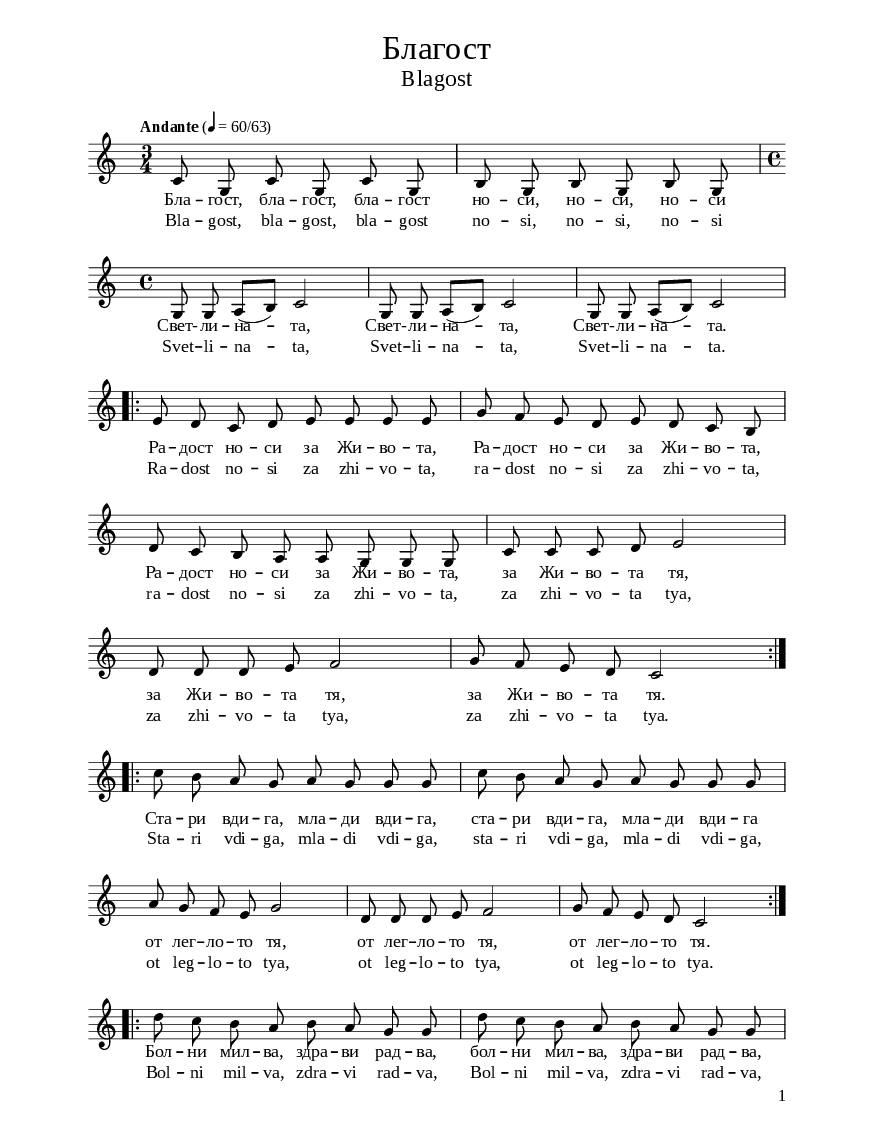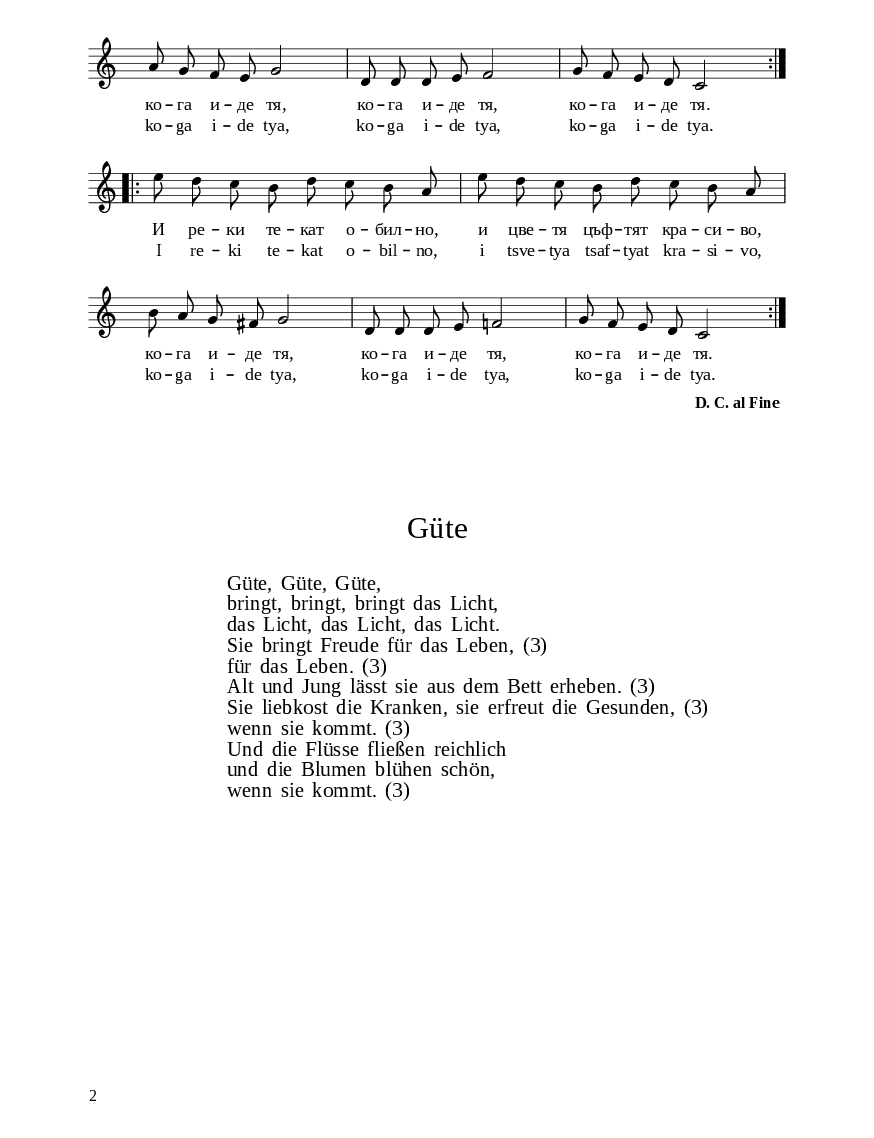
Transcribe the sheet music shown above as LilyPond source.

\version "2.22.0"

\paper {
  #(set-paper-size "a5")
}

\bookpart {
  \paper {
    print-all-headers = ##t
    print-page-number = ##t
    print-first-page-number = ##t

    % put page numbers on the bottom
    oddHeaderMarkup = \markup ""
    evenHeaderMarkup = \markup ""
    oddFooterMarkup = \markup
    \fill-line {
      ""
      \on-the-fly #print-page-number-check-first \fromproperty #'page:page-number-string
    }
    evenFooterMarkup = \markup
    \fill-line {
      \on-the-fly #print-page-number-check-first \fromproperty #'page:page-number-string
      ""
    }

    left-margin = 1.5\cm
    right-margin = 1.5\cm
    top-margin = 1.6\cm
    bottom-margin = 1.2\cm
    ragged-bottom = ##t % do not spread the staves to fill the whole vertical space

    % change lyrics and titles font (affects notes also)
    fonts =
    #(make-pango-font-tree
      "Times New Roman"
      "DejaVu Sans"
      "DejaVu Sans Mono"
      (/ (* staff-height pt) 3.6))

    % change distance between staves
    system-system-spacing =
    #'((basic-distance . 12)
       (minimum-distance . 6)
       (padding . 1)
       (stretchability . 12))
  }

  \header {
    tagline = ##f
  }

  \score{
    \layout {
      indent = 0.0\cm % remove first line indentation
      %ragged-last = ##t % do not spread last line to fill the whole space
      \context {
        \Score
        \omit BarNumber %remove bar numbers
      } % context

      \context {
        % change staff size
        \Staff
        fontSize = #+0 % affects notes size only
        \override StaffSymbol #'staff-space = #(magstep -3)
        \override StaffSymbol #'thickness = #0.5
        \override BarLine #'hair-thickness = #1
        %\override StaffSymbol #'ledger-line-thickness = #'(0 . 0)
      }

      \context {
        % adjust space between staff and lyrics and between the two lyric lines
        \Lyrics
        \override VerticalAxisGroup.nonstaff-relatedstaff-spacing = #'((basic-distance . 4.5))
        \override VerticalAxisGroup.nonstaff-nonstaff-spacing = #'((minimum-distance . 2))
      }
    } % layout

    \new Voice \absolute {

      \clef treble
      \key c \major
      \time 3/4
      %\tempo "Moderato" 8 = 160
      \tempo \markup {
        % make tempo note smaller
        \concat {
          "Andante" \normal-text { " (" }
          \teeny \general-align #Y #DOWN \note {4} #0.8
          \normal-text { " = 60/63)" }
        }
      }
      \autoBeamOff
      c'8 g c' g c' g | b8 g b g b g \break |

      \time 4/4  g8 g a [( b )] c'2 |g8 g a [( b )] c'2 | g8 g a [( b )] c'2 \break |

      \repeat volta 2 {
        e'8 d' c' d' e' e' e' e' | g'8 f' e' d' e' d' c' b \break |

        d'8 c' b a a g g g |c'8 c' c' d' e'2 \break |

        d'8 d' d' e' f'2 | g'8 f' e' d' c'2 \break
      }

      \repeat volta 2 {
        c''8 b' a' g' a' g' g' g' |  c''8 b' a' g' a' g' g' g' \break |

        a'8 g' f' e' g'2 | d'8 d' d' e' f'2 | g'8 f' e' d' c'2
      }  \break |

      \repeat volta 2 {
        d''8 c'' b' a' b' a' g' g' | d''8 c'' b' a' b' a' g' g' \break

        a'8 g' f' e' g'2 | d'8 d' d' e' f'2 | g'8 f' e' d' c'2
      } \break |


      \repeat volta 2 {
        e''8 d'' c'' b' d'' c'' b' a' | e''8 d'' c'' b' d'' c'' b' a' \break |

        b'8 a' g' fis' g'2 | d'8 d' d' e' f'!2 | g'8 f' e' d' c'2
      } \break | % 27
    }

    \addlyrics {
      Бла -- гост,
      бла -- гост, бла -- гост но -- си, но -- си, но --
      си "Свет-" -- ли -- на -- та, "Свет-" -- ли -- на -- та,
      "Свет-" -- ли -- на -- та. Ра -- дост но -- си за
      Жи -- во -- та, Ра -- дост но -- си за Жи -- во
      -- та, Ра -- дост но -- си за Жи -- во -- та, за
      Жи -- во -- та тя, за Жи -- во -- та тя, за Жи
      -- во -- та тя. Ста -- ри вди -- га, мла -- ди
      вди -- га, ста -- ри вди -- га, мла -- ди вди --
      га от лег -- ло -- то тя, от лег -- ло -- то
      тя, от лег -- ло -- то тя. Бол -- ни мил -- ва,
      здра -- ви рад -- ва, бол -- ни мил -- ва, здра --
      ви рад -- ва, ко -- га и -- де тя, ко -- га и
      -- де тя, ко -- га и -- де тя. И ре -- ки те
      -- кат о -- бил -- но, и цве -- тя цъф -- тят
      кра -- си -- во, ко -- га и -- де тя, ко -- га
      и -- де тя, ко -- га и -- де тя.
    }
    \addlyrics {
      Bla -- gost, bla
      -- gost, bla -- gost no -- si, no -- si, no -- si Svet -- li
      -- na -- ta, Svet -- li -- na -- ta, Svet -- li -- na -- ta.
      Ra -- dost no -- si za zhi -- vo -- ta, ra -- dost no -- si za zhi
      -- vo -- ta, ra -- dost no -- si za zhi -- vo -- ta, za zhi --
      vo -- ta tya, za zhi -- vo -- ta tya, za zhi -- vo -- ta tya.
      Sta -- ri vdi -- ga, mla -- di vdi -- ga, sta -- ri vdi -- ga,
      mla -- di vdi -- ga, ot leg -- lo -- to tya, ot leg -- lo -- to
      tya, ot leg -- lo -- to tya. Bol -- ni mil -- va, zdra -- vi
      rad -- va, Bol -- ni mil -- va, zdra -- vi rad -- va, ko -- ga
      i -- de tya, ko -- ga i -- de tya, ko -- ga i -- de tya. I re
      -- ki te -- kat o -- bil -- no, i tsve -- tya tsaf -- tyat kra --
      si -- vo, ko -- ga i -- de tya, ko -- ga i -- de tya, ko -- ga
      i -- de tya.}

      \header {
        title = \markup \column \normal-text \fontsize #2.5 {
          \center-align
          \line { Благост}
          \vspace #-0.6
          \center-align
          \line \fontsize #-3 { Blagost }
          \vspace #-0.8
          \center-align
          \line \fontsize #-3 { " " }
        }
      }

      \midi{}

    } % score
    
      \markup \halign #-14.8 \raise #2.8 \override #'(baseline-skip . 2) {
        \column  {
          \line  \right-align {
            \bold  { "D. C. al Fine" }
          }
          \line {" "} 
          \line {" "} 
          \line {" "} 
          \line {" "} 
          \line {" "} 
        }
      }


    

    % include foreign translation(s) of the song
    \version "2.22.0"

\markup \fill-line { \fontsize #6 "Güte" }
\markup \null
\markup \null
\markup \fontsize #+2.5 {
    \hspace #12
    \override #'(baseline-skip . 2)
    
        \column {
     \line { " " }      
  \line { " "   Güte, Güte, Güte,}

\line { " "bringt, bringt, bringt das Licht,}

\line { " "das Licht, das Licht, das Licht. }

\line { " "Sie bringt Freude für das Leben, (3)}

\line { " "für das Leben. (3)}

\line { " "Alt und Jung lässt sie aus dem Bett erheben. (3)}

\line { " "Sie liebkost die Kranken, sie erfreut die Gesunden, (3)}

\line { " "wenn sie kommt. (3) }

\line { " "Und die Flüsse fließen reichlich }

\line { " "und die Blumen blühen schön,}

\line { " "wenn sie kommt. (3) }

      
      
       
    }
    
    
}
    


  } % bookpart
